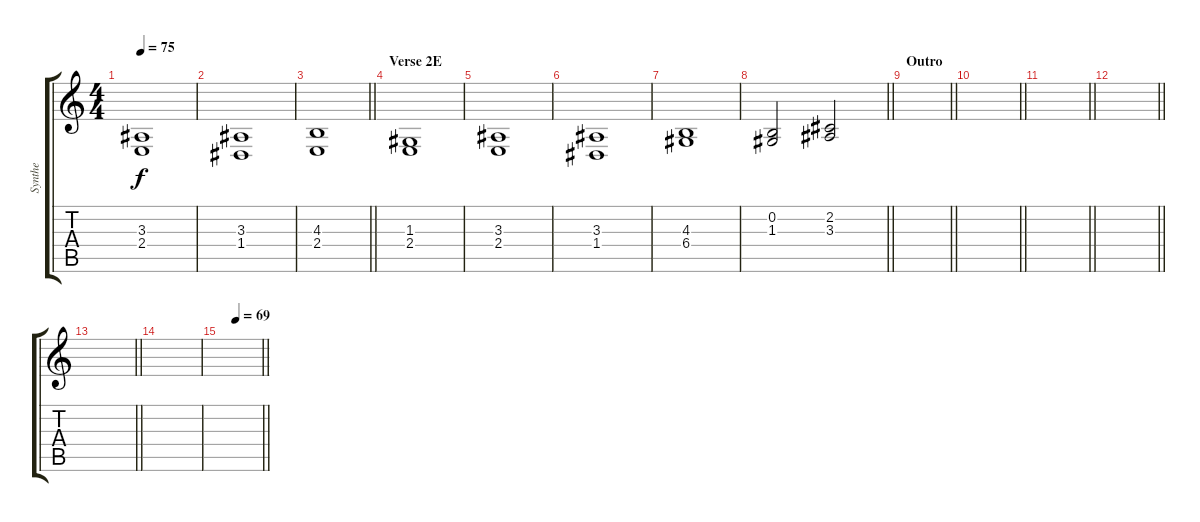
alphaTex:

\track ("Synthe" "Synthe") {instrument drawbarorgan}
\staff {score tabs}
\tuning (E4 B3 G3 D3 A2 E2) {hide}
\ts (4 4)
\tempo 75
\clef g2
\ks c
(3.3 2.4).1{dy f} |
(3.3 1.4).1 |
\barLineRight lightlight
(4.3 2.4).1 |
\section ("" "Verse 2E")
(1.3 2.4).1 |
(3.3 2.4).1 |
(3.3 1.4).1 |
(4.3 6.4).1 |
\barLineRight lightlight
(0.2 1.3).2 (2.2 3.3).2 |
\section ("" "Outro")
\barLineRight lightlight
|
\barLineRight lightlight
|
\barLineRight lightlight
|
\barLineRight lightlight
|
\barLineRight lightlight
|
|
\tempo (69 0.375)
\barLineRight lightlight
